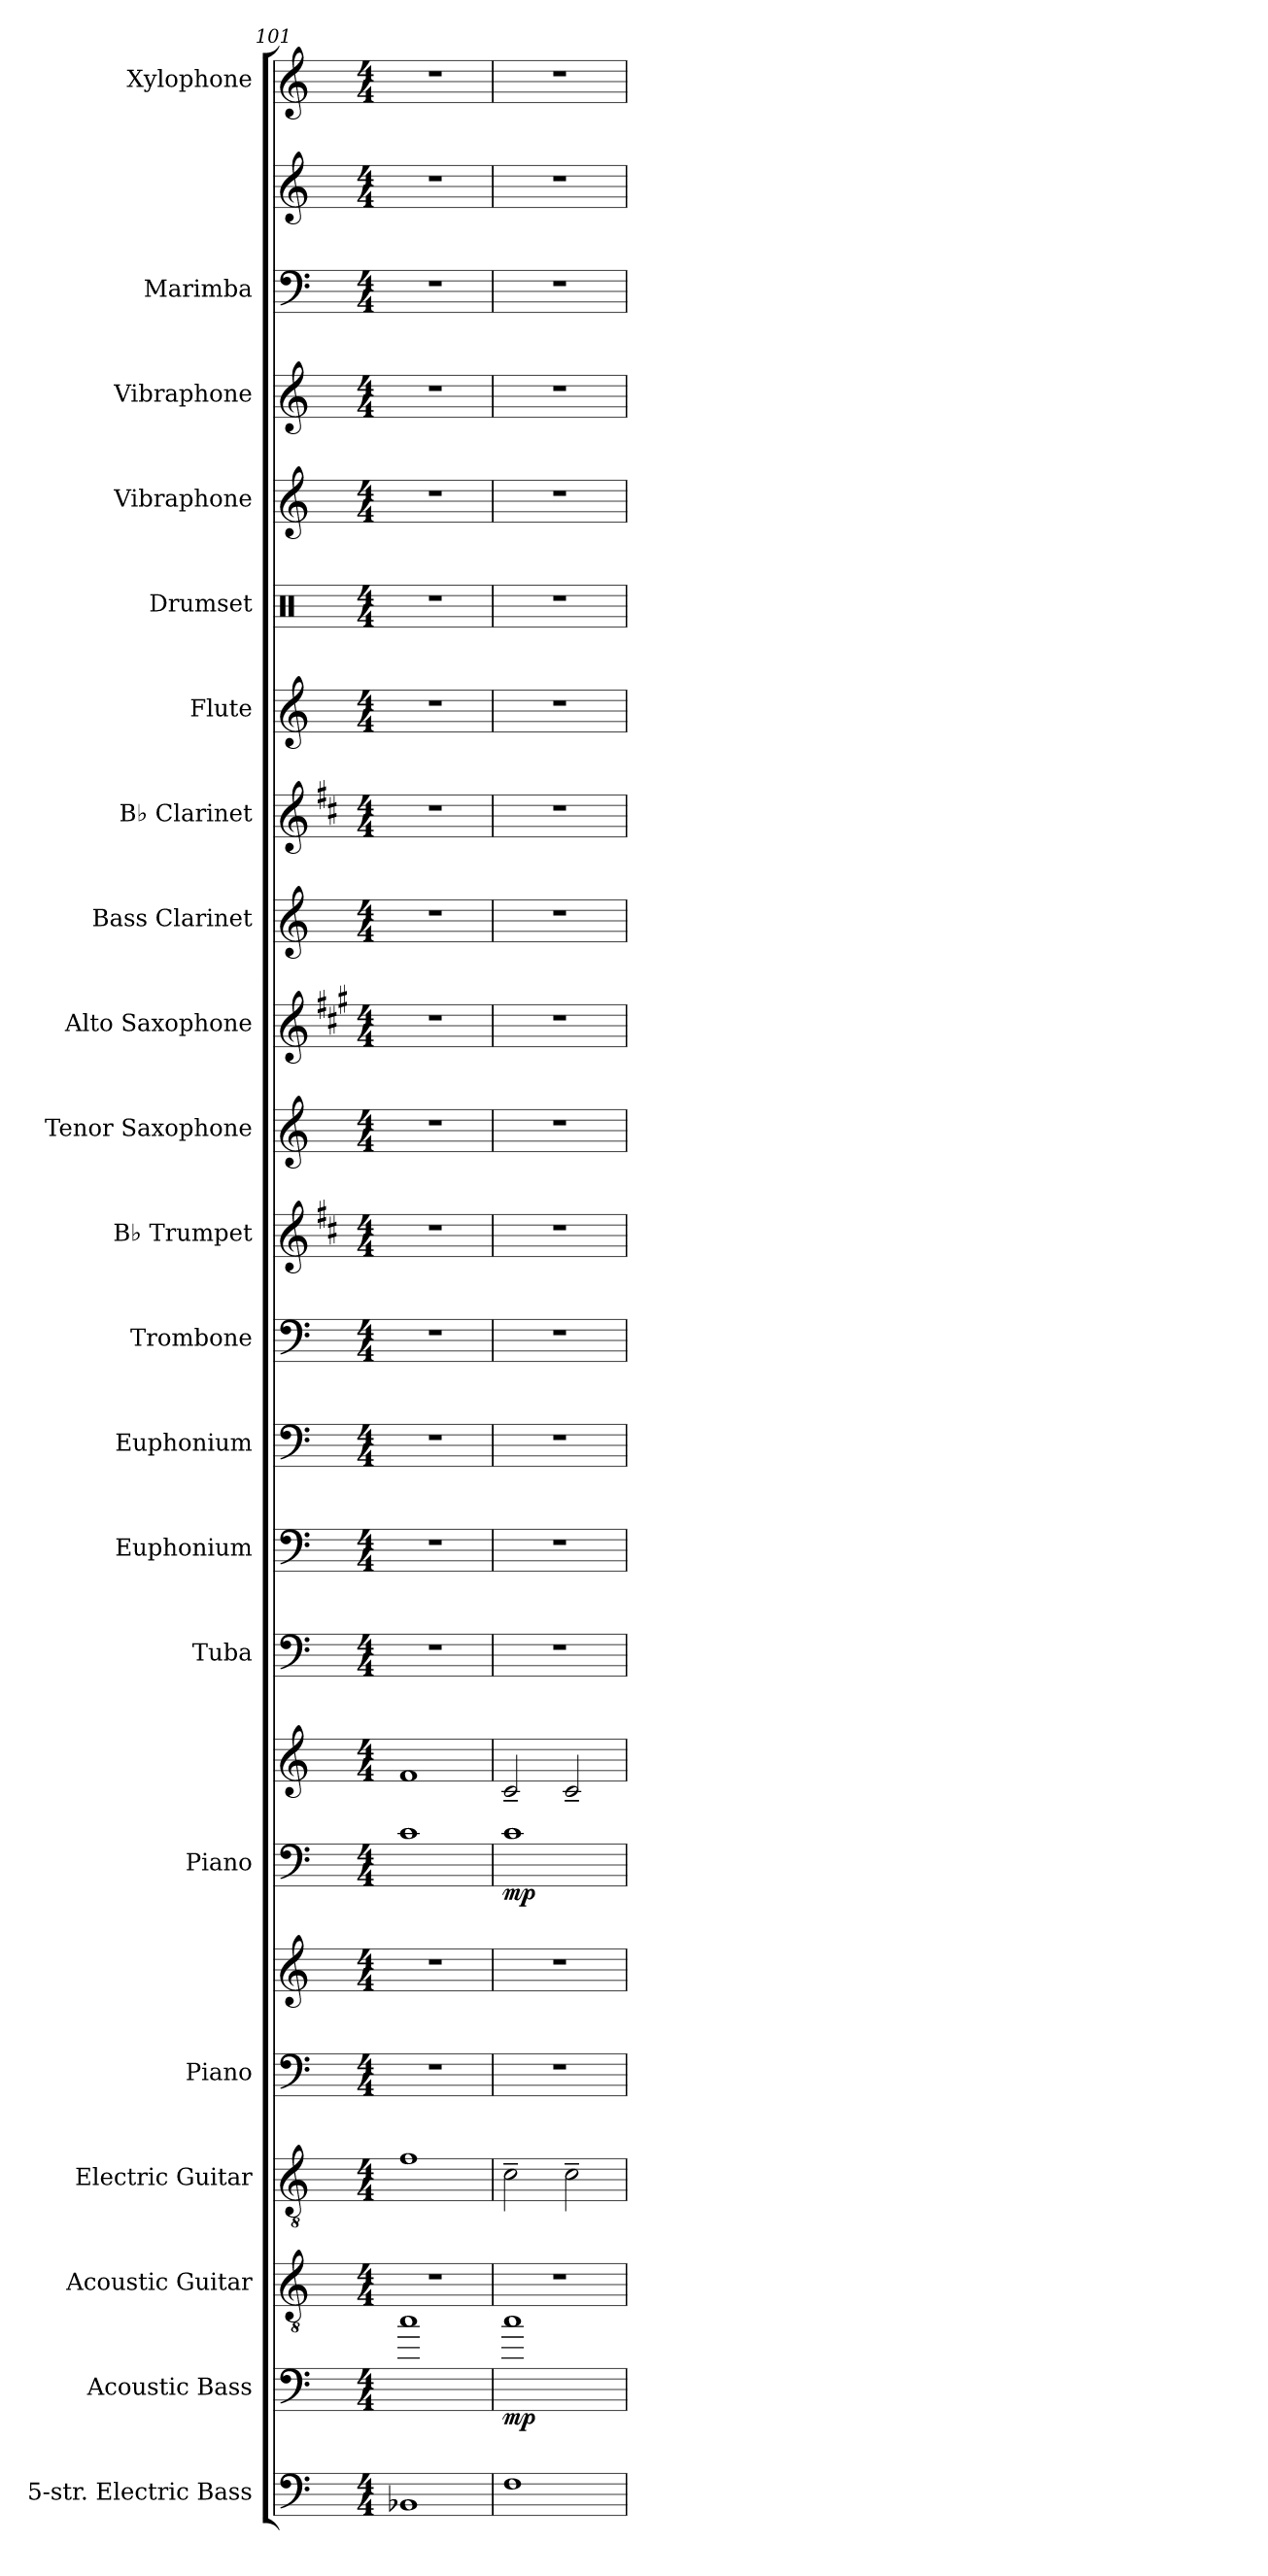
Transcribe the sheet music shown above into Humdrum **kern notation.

**kern	**kern	**dynam	**kern	**kern	**kern	**kern	**kern	**kern	**dynam	**kern	**kern	**kern	**kern	**kern	**kern	**kern	**kern	**kern	**kern	**kern	**kern	**kern	**kern	**kern	**kern
*part21	*part20	*part20	*part19	*part18	*part17	*part17	*part16	*part16	*part16	*part15	*part14	*part13	*part12	*part11	*part10	*part9	*part8	*part7	*part6	*part5	*part4	*part3	*part2	*part2	*part1
*staff24	*staff23	*staff23	*staff22	*staff21	*staff20	*staff19	*staff18	*staff17	*staff17/18	*staff16	*staff15	*staff14	*staff13	*staff12	*staff11	*staff10	*staff9	*staff8	*staff7	*staff6	*staff5	*staff4	*staff3	*staff2	*staff1
*I"5-str. Electric Bass	*I"Acoustic Bass	*	*I"Acoustic Guitar	*I"Electric Guitar	*I"Piano	*	*I"Piano	*	*	*I"Tuba	*I"Euphonium	*I"Euphonium	*I"Trombone	*I"B♭ Trumpet	*I"Tenor Saxophone	*I"Alto Saxophone	*I"Bass Clarinet	*I"B♭ Clarinet	*I"Flute	*I"Drumset	*I"Vibraphone	*I"Vibraphone	*I"Marimba	*	*I"Xylophone
*I'El. B.	*I'Bass	*	*I'Guit.	*I'El. Guit.	*I'Pno.	*	*I'Pno.	*	*	*I'Tba.	*I'Euph.	*I'Euph.	*I'Tbn.	*I'B♭ Tpt.	*I'T. Sax.	*I'A. Sax.	*I'B. Cl.	*I'B♭ Cl.	*I'Fl.	*I'Drs.	*I'Vib.	*I'Vib.	*I'Mrm.	*	*I'Xyl.
*clefF4	*clefF4	*	*clefGv2	*clefGv2	*clefF4	*clefG2	*clefF4	*clefG2	*	*clefF4	*clefF4	*clefF4	*clefF4	*clefG2	*clefG2	*clefG2	*clefG2	*clefG2	*clefG2	*clefX	*clefG2	*clefG2	*clefF4	*clefG2	*clefG2
*ITrd7c12	*ITrd7c12	*	*	*	*	*	*	*	*	*	*	*	*	*ITrd1c2	*ITrd8c14	*ITrd5c9	*ITrd8c14	*ITrd1c2	*	*	*	*	*	*	*ITrd-7c-12
*k[]	*k[]	*	*k[]	*k[]	*k[]	*k[]	*k[]	*k[]	*	*k[]	*k[]	*k[]	*k[]	*k[]	*k[]	*k[]	*k[]	*k[]	*k[]	*k[]	*k[]	*k[]	*k[]	*k[]	*k[]
*M4/4	*M4/4	*	*M4/4	*M4/4	*M4/4	*M4/4	*M4/4	*M4/4	*	*M4/4	*M4/4	*M4/4	*M4/4	*M4/4	*M4/4	*M4/4	*M4/4	*M4/4	*M4/4	*M4/4	*M4/4	*M4/4	*M4/4	*M4/4	*M4/4
=101	=101	=101	=101	=101	=101	=101	=101	=101	=101	=101	=101	=101	=101	=101	=101	=101	=101	=101	=101	=101	=101	=101	=101	=101	=101
1BBB-X	1c	.	1r	1f	1r	1r	1c	1f	.	1r	1r	1r	1r	1r	1r	1r	1r	1r	1r	1r	1r	1r	1r	1r	1r
=102	=102	=102	=102	=102	=102	=102	=102	=102	=102	=102	=102	=102	=102	=102	=102	=102	=102	=102	=102	=102	=102	=102	=102	=102	=102
!	!	!LO:DY:b	!	!	!	!	!	!	!LO:DY:b=2	!	!	!	!	!	!	!	!	!	!	!	!	!	!	!	!
1FF	1c	mp	1r	2c~\	1r	1r	1c	2c~/	mp	1r	1r	1r	1r	1r	1r	1r	1r	1r	1r	1r	1r	1r	1r	1r	1r
.	.	.	.	2c~\	.	.	.	2c~/	.	.	.	.	.	.	.	.	.	.	.	.	.	.	.	.	.
=	=	=	=	=	=	=	=	=	=	=	=	=	=	=	=	=	=	=	=	=	=	=	=	=	=
*-	*-	*-	*-	*-	*-	*-	*-	*-	*-	*-	*-	*-	*-	*-	*-	*-	*-	*-	*-	*-	*-	*-	*-	*-	*-
